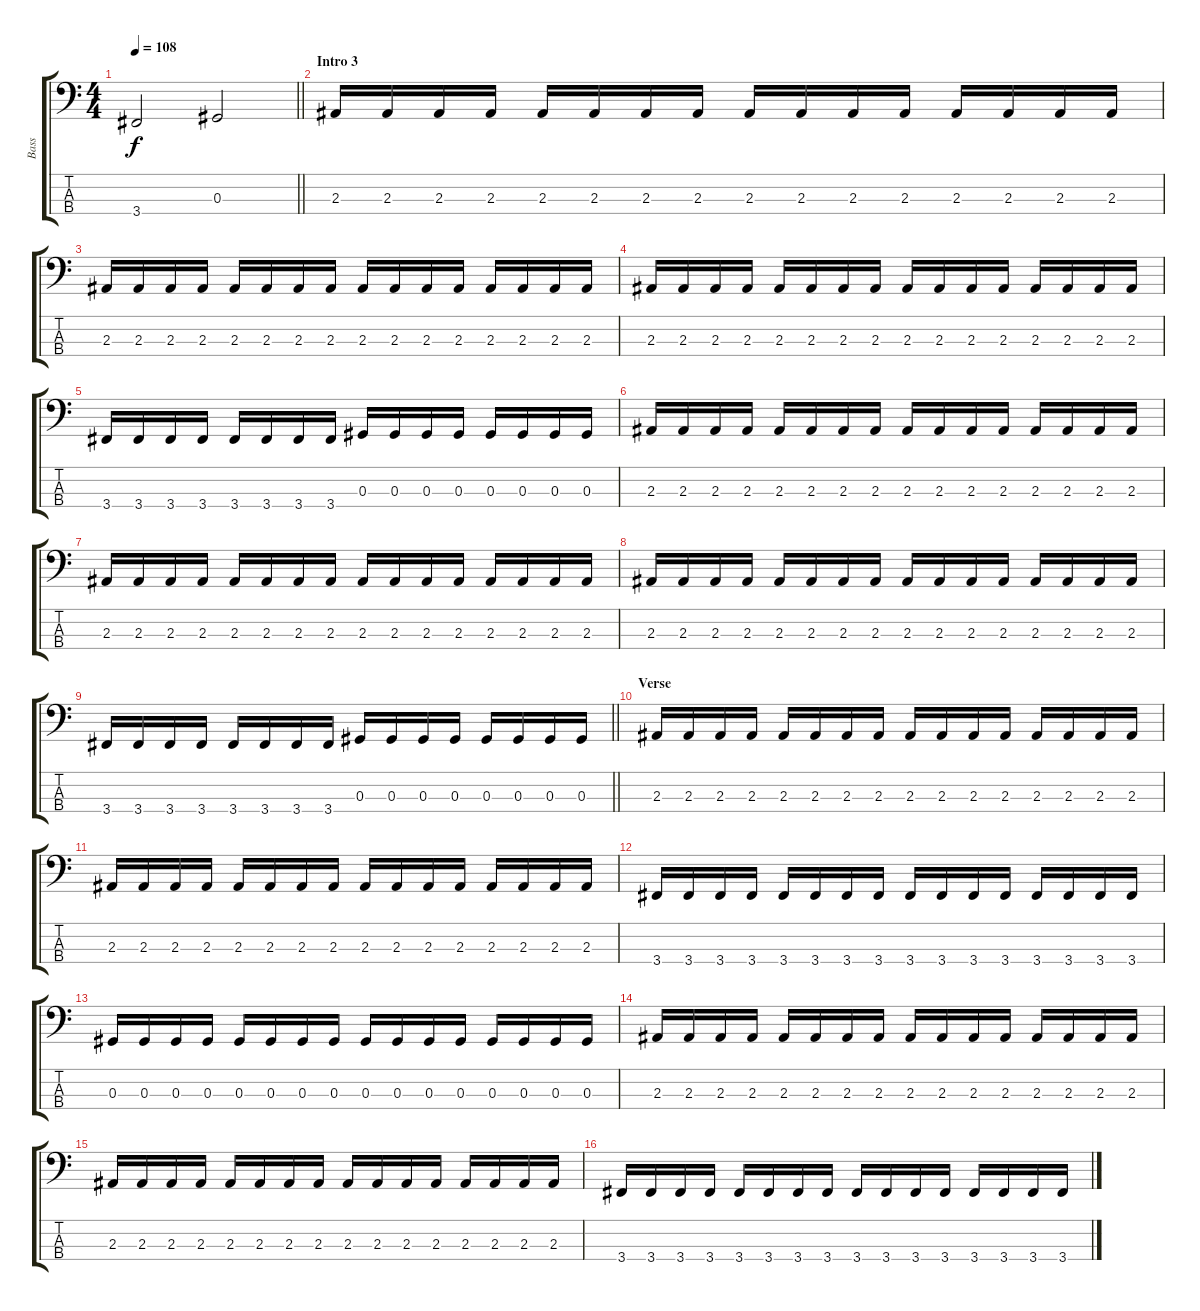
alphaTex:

\track ("Bass" "Bass") {instrument electricbasspick}
\staff {score tabs}
\tuning (Gb2 Db2 Ab1 Eb1) {hide}
\ts (4 4)
\tempo 108
\clef f4
\barLineRight lightlight
\ks c
3.4.2{dy f} 0.3.2 |
\section ("" "Intro 3")
2.3.16 2.3.16 2.3.16 2.3.16 2.3.16 2.3.16 2.3.16 2.3.16 2.3.16 2.3.16 2.3.16 2.3.16 2.3.16 2.3.16 2.3.16 2.3.16 |
2.3.16 2.3.16 2.3.16 2.3.16 2.3.16 2.3.16 2.3.16 2.3.16 2.3.16 2.3.16 2.3.16 2.3.16 2.3.16 2.3.16 2.3.16 2.3.16 |
2.3.16 2.3.16 2.3.16 2.3.16 2.3.16 2.3.16 2.3.16 2.3.16 2.3.16 2.3.16 2.3.16 2.3.16 2.3.16 2.3.16 2.3.16 2.3.16 |
3.4.16 3.4.16 3.4.16 3.4.16 3.4.16 3.4.16 3.4.16 3.4.16 0.3.16 0.3.16 0.3.16 0.3.16 0.3.16 0.3.16 0.3.16 0.3.16 |
2.3.16 2.3.16 2.3.16 2.3.16 2.3.16 2.3.16 2.3.16 2.3.16 2.3.16 2.3.16 2.3.16 2.3.16 2.3.16 2.3.16 2.3.16 2.3.16 |
2.3.16 2.3.16 2.3.16 2.3.16 2.3.16 2.3.16 2.3.16 2.3.16 2.3.16 2.3.16 2.3.16 2.3.16 2.3.16 2.3.16 2.3.16 2.3.16 |
2.3.16 2.3.16 2.3.16 2.3.16 2.3.16 2.3.16 2.3.16 2.3.16 2.3.16 2.3.16 2.3.16 2.3.16 2.3.16 2.3.16 2.3.16 2.3.16 |
\barLineRight lightlight
3.4.16 3.4.16 3.4.16 3.4.16 3.4.16 3.4.16 3.4.16 3.4.16 0.3.16 0.3.16 0.3.16 0.3.16 0.3.16 0.3.16 0.3.16 0.3.16 |
\section ("" "Verse")
2.3.16 2.3.16 2.3.16 2.3.16 2.3.16 2.3.16 2.3.16 2.3.16 2.3.16 2.3.16 2.3.16 2.3.16 2.3.16 2.3.16 2.3.16 2.3.16 |
2.3.16 2.3.16 2.3.16 2.3.16 2.3.16 2.3.16 2.3.16 2.3.16 2.3.16 2.3.16 2.3.16 2.3.16 2.3.16 2.3.16 2.3.16 2.3.16 |
3.4.16 3.4.16 3.4.16 3.4.16 3.4.16 3.4.16 3.4.16 3.4.16 3.4.16 3.4.16 3.4.16 3.4.16 3.4.16 3.4.16 3.4.16 3.4.16 |
0.3.16 0.3.16 0.3.16 0.3.16 0.3.16 0.3.16 0.3.16 0.3.16 0.3.16 0.3.16 0.3.16 0.3.16 0.3.16 0.3.16 0.3.16 0.3.16 |
2.3.16 2.3.16 2.3.16 2.3.16 2.3.16 2.3.16 2.3.16 2.3.16 2.3.16 2.3.16 2.3.16 2.3.16 2.3.16 2.3.16 2.3.16 2.3.16 |
2.3.16 2.3.16 2.3.16 2.3.16 2.3.16 2.3.16 2.3.16 2.3.16 2.3.16 2.3.16 2.3.16 2.3.16 2.3.16 2.3.16 2.3.16 2.3.16 |
3.4.16 3.4.16 3.4.16 3.4.16 3.4.16 3.4.16 3.4.16 3.4.16 3.4.16 3.4.16 3.4.16 3.4.16 3.4.16 3.4.16 3.4.16 3.4.16
